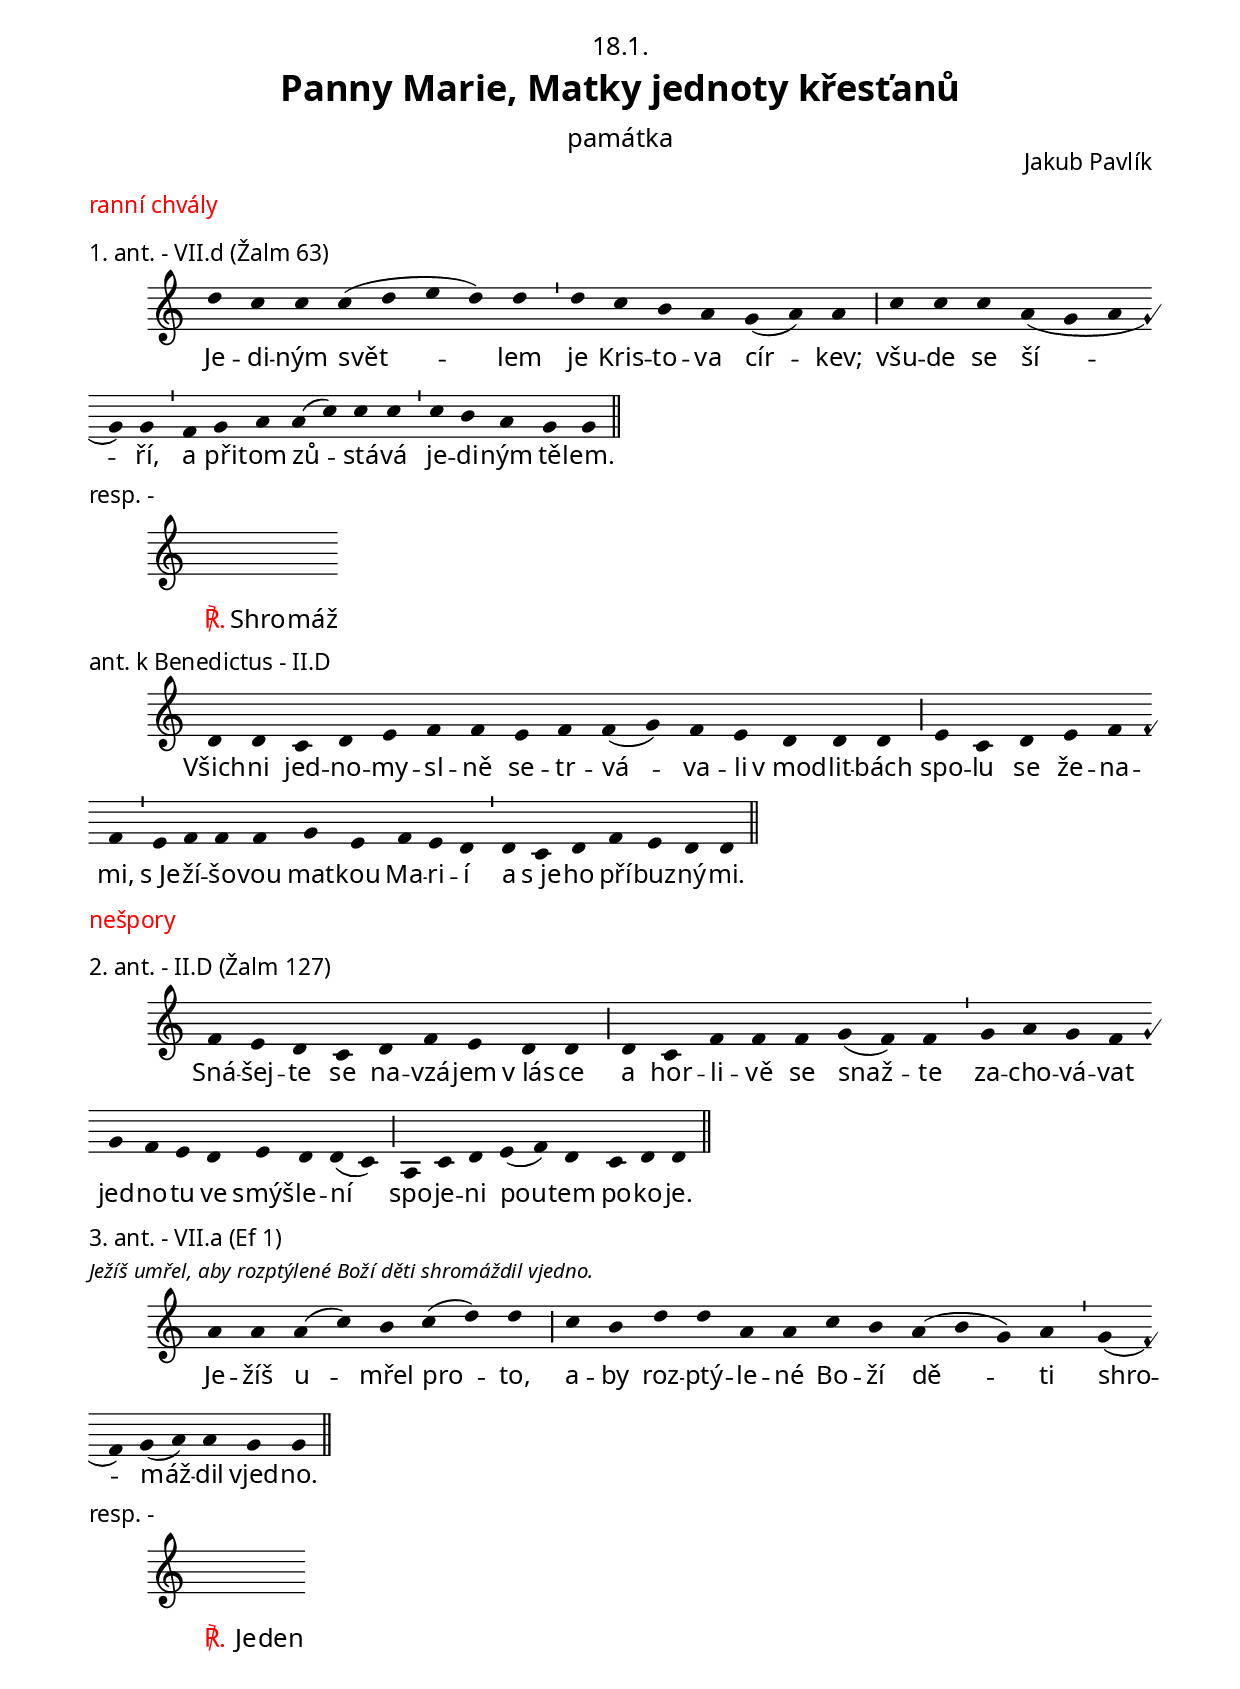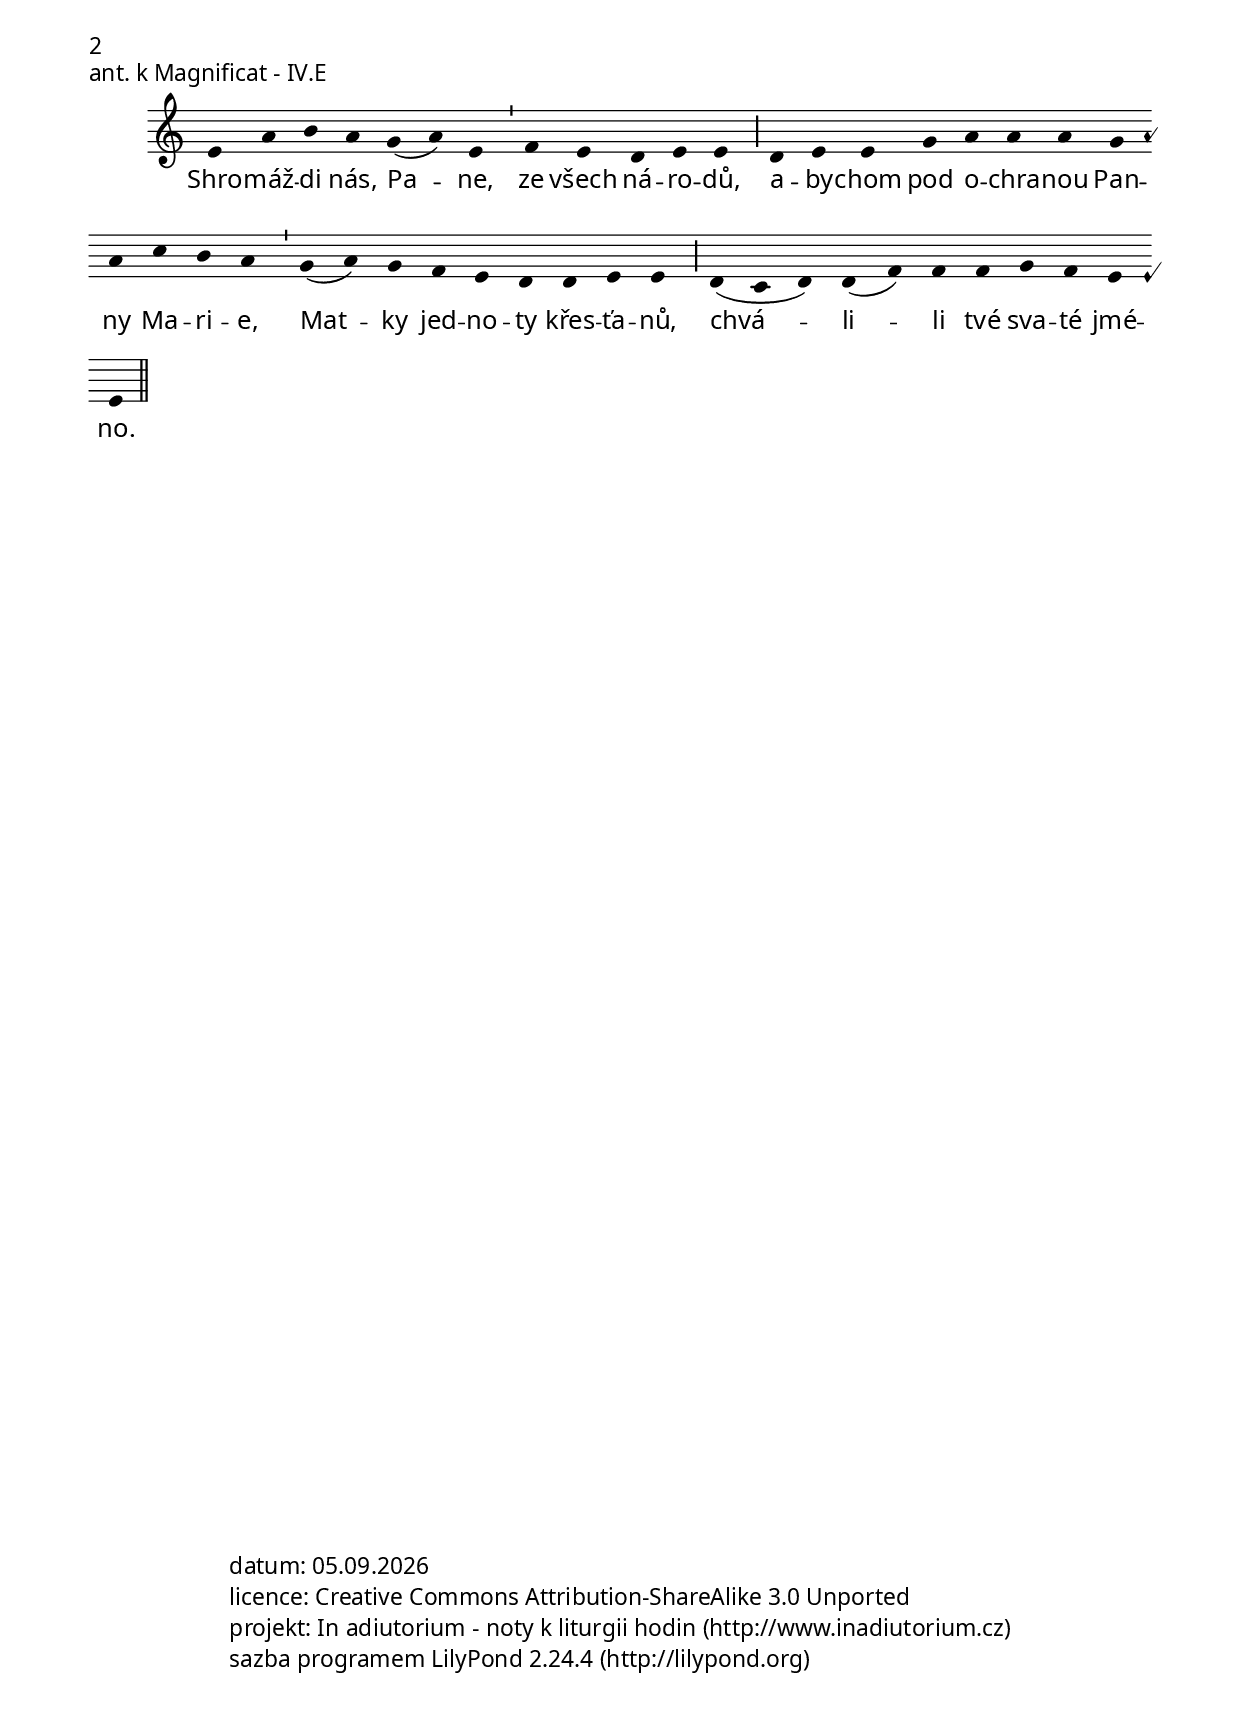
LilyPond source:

\version "2.16.0"

\include "../spolecne.ly"
\include "../dilyresponsorii.ly"

\header {
  title = \markup\titleSvatek
            "Panny Marie, Matky jednoty křesťanů"
            památka
            18.1.
  composer = "Jakub Pavlík"
}

\markup {\nadpisHodinka {"ranní chvály"}}

\score {
  \relative c'' {
    \choralniRezim
    d4 c c c( d e d) d \barMin
    d c b a g( a) a \barMaior
    c c c a( g a g) g \barMin
    f g a a( c) c c \barMin
    c b a g g \barFinalis
  }
  \addlyrics {
    Je -- di -- ným svět -- lem
    je Kris -- to -- va cír -- kev;
    všu -- de se ší -- ří,
    a při -- tom zů -- stá -- vá
    je -- di -- ným tě -- lem.
  }
  \header {
    quid = "1. ant."
    modus = "VII"
    differentia = "d"
    psalmus = "Žalm 63"
    id = ""
    piece = \markup {\sestavTitulek}
  }
}

\score {
  \relative c' {
    \choralniRezim

  }
  \addlyrics {
    Je -- den Pán, jed -- na ví -- ra, je -- den křest,
    je -- den Bůh a O -- tec všech;
    je na -- de vše -- mi, pro -- ni -- ká všec -- ky a je ve všech.
  }
  \header {
    quid = "2. ant."
    modus = ""
    differentia = ""
    psalmus = "Dan 3-III"
    id = ""
    piece = \markup {\sestavTitulek}
  }
}

\score {
  \relative c' {
    \choralniRezim

  }
  \addlyrics {
    Ať ve va -- šem srd -- ci vlád -- ne Kris -- tův po -- koj:
    k_ně -- mu jste by -- li po -- vo -- lá -- ni
    v_jed -- nom tě -- le.
  }
  \header {
    quid = "3. ant."
    modus = ""
    differentia = ""
    psalmus = "Žalm 149"
    id = ""
    piece = \markup {\sestavTitulek}
  }
}

\score {
  \relative c' {
    \choralniRezim

    % R
    \neviditelna a

    % V
    \neviditelna a

    % R
    \neviditelna a

    % Slava
  }
  \addlyrics {
    \Response Shro -- máž -- dím vás ze všech ná -- ro -- dů._*
    Bu -- de jen jed -- no stád -- ce, jen je -- den pas -- týř.
    \Verse Bu -- de -- te mít jed -- no srd -- ce a jed -- nu du -- ši._*
    \Response Bu -- de jen jed -- no stád -- ce, jen je -- den pas -- týř.
    \textRespDoxologie
  }
  \header {
    quid = "resp."
    modus = ""
    id = ""
    piece = \markup {\sestavTitulekResp}
  }
}

\score {
  \relative c' {
    \choralniRezim
    d4 d c d e f f
    e f f( g) f e d d d \barMaior
    e c d e f f \barMin
    e f f f g e f e d \barMin
    d c d f e d d \barFinalis
  }
  \addlyrics {
    Všich -- ni jed -- no -- my -- sl -- ně
    se -- tr -- vá -- va -- li v_mod -- lit -- bách
    spo -- lu se že -- na -- mi,
    s_Je -- ží -- šo -- vou mat -- kou Ma -- ri -- í
    a s_je -- ho pří -- buz -- ný -- mi.
  }
  \header {
    quid = "ant. k Benedictus"
    modus = "II"
    differentia = "D"
    psalmus = ""
    fons = "volne podle (neprilis povedene): marianske commune, tercie"
    fial = "fial://commune/commune_maria.ly#tercie?volne"
    id = ""
    piece = \markup {\sestavTitulekBezZalmu}
  }
}

\markup {\nadpisHodinka {"nešpory"}}

\score {
  \relative c' {
    \choralniRezim

  }
  \addlyrics {
    Všich -- ni se -- tr -- vá -- va -- li v_a -- po -- štol -- ském u -- če -- ní,
    v_bra -- trs -- kém spo -- le -- čen -- ství,
    v_lá -- má -- ní chle -- ba a v_mod -- lit -- bách.
  }
  \header {
    quid = "1. ant."
    modus = ""
    differentia = ""
    psalmus = "Žalm 122"
    id = ""
    piece = \markup {\sestavTitulek}
  }
}

\score {
  \relative c' {
    \choralniRezim
    f4 e d c d f e d d \barMaior
    d c f f f g( f) f \barMin
    g a g f g f e d e d d( c) \barMaior
    a c d e( f) d c d d \barFinalis
  }
  \addlyrics {
    Sná -- šej -- te se na -- vzá -- jem v_lás -- ce
    a hor -- li -- vě se snaž -- te
    za -- cho -- vá -- vat jed -- no -- tu ve smýš -- le -- ní
    spo -- je -- ni pou -- tem po -- ko -- je.
  }
  \header {
    quid = "2. ant."
    modus = "II"
    differentia = "D"
    psalmus = "Žalm 127"
    id = ""
    piece = \markup {\sestavTitulek}
  }
}

\score {
  \relative c'' {
    \choralniRezim
    a4 a a( c) b c( d) d \barMaior
    c b d d a a c b a( b g) a \barMin
    g( f) g( a) a g g \barFinalis
  }
  \addlyrics {
    Je -- žíš u -- mřel pro -- to,
    a -- by roz -- ptý -- le -- né Bo -- ží dě -- ti
    shro -- máž -- dil vjed -- no.
  }
  \header {
    textus_approbatus = "Ježíš umřel, aby rozptýlené Boží děti shromáždil vjedno."
    quid = "3. ant."
    modus = "VII"
    differentia = "a"
    psalmus = "Ef 1"
    fial = "antifony/pust_tyden5.ly#so-aben"
    id = ""
    piece = \markup {\sestavTitulek}
  }
}

\score {
  \relative c' {
    \choralniRezim

    % R
    \neviditelna a

    % V
    \neviditelna a

    % R
    \neviditelna a

    % Slava
  }
  \addlyrics {
    \Response Je -- den Pán, jed -- na ví -- ra, je -- den křest._*
    Je -- den Bůh a O -- tec všech.
    \Verse On je na -- de vše -- mi, pro -- ni -- ká všec -- ky a je ve všech._*
    \Response Je -- den Bůh a O -- tec všech.
    \textRespDoxologie
  }
  \header {
    quid = "resp."
    modus = ""
    id = ""
    piece = \markup {\sestavTitulekResp}
  }
}

\score {
  \relative c' {
    \choralniRezim
    e4 a b a g( a) e \barMin f e d e e \barMaior
    d e e g a a a g a c b a \barMin
    g( a) g f e d d e e \barMaior
    d( c d) d( f) f f g f e e \barFinalis
  }
  \addlyrics {
    Shro -- máž -- di nás, Pa -- ne, ze všech ná -- ro -- dů,
    a -- by -- chom pod o -- chra -- nou Pan -- ny Ma -- ri -- e,
    Mat -- ky jed -- no -- ty křes -- ťa -- nů,
    chvá -- li -- li tvé sva -- té jmé -- no.
  }
  \header {
    quid = "ant. k Magnificat"
    modus = "IV"
    differentia = "E"
    psalmus = ""
    id = ""
    piece = \markup {\sestavTitulekBezZalmu}
  }
}